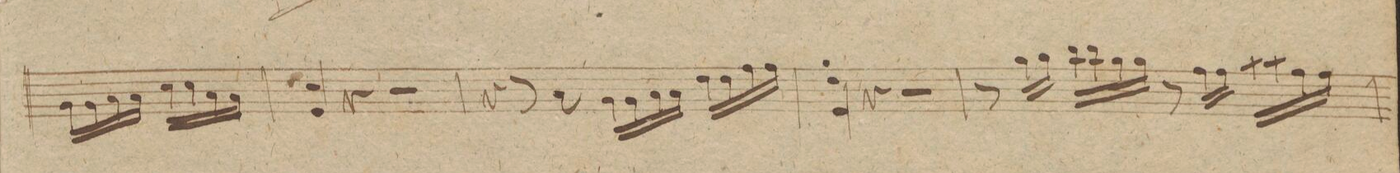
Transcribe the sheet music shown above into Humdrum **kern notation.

**kern	**dynam
*I"Violino IIdo	*
*clefG2	*
*k[f#c#g#]	*
*met(c|)	*
*M2/2	*
16g#\LL	.
16g#\	.
16a\	.
16a\JJ	.
16cc#\LL	.
16cc#\	.
16a\	.
16a\JJ	.
=42	=42
4e/ 4cc#	.
4r	.
2r	.
=43	=43
4r	.
8r	.
8a\	.
16g#\LL	.
16g#\	.
16a\	.
16a\JJ	.
16dd\LL	.
16dd\	.
16ff#\	.
16ff#\JJ	.
=44	=44
4e\ 4dd	.
4r	.
2r	.
=45	=45
8r	.
16gg#\LL	.
16gg#\JJ	.
16bb\LL	.
16bb\	.
16gg#\	.
16gg#\JJ	.
8r	.
16ff#\LL	.
16ff#\JJ	.
16aa\LL	.
16aa\	.
16ff#\	.
16ff#\JJ	.
=46	=46
*-	*-
